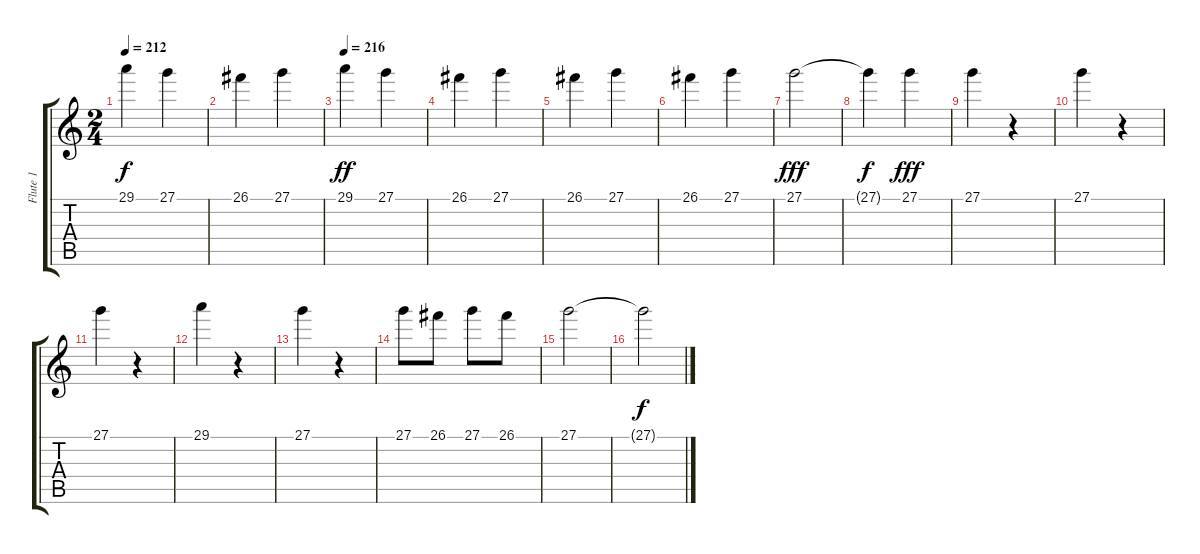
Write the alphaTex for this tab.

\track ("Flute 1" "Flute 1") {instrument flute}
\staff {score tabs}
\tuning (E4 B3 G3 D3 A2 E2) {hide}
\ts (2 4)
\tempo 212
\clef g2
\ks c
29.1.4{dy f} 27.1.4 |
26.1.4 27.1.4 |
\tempo 216
29.1.4{dy ff} 27.1.4 |
26.1.4 27.1.4 |
26.1.4 27.1.4 |
26.1.4 27.1.4 |
27.1.2{dy fff} |
27.1{t}.4{dy f} 27.1.4{dy fff} |
27.1.4 r.4 |
27.1.4 r.4 |
27.1.4 r.4 |
29.1.4 r.4 |
27.1.4 r.4 |
27.1.8 26.1.8 27.1.8 26.1.8 |
27.1.2 |
27.1{t}.2{dy f}
